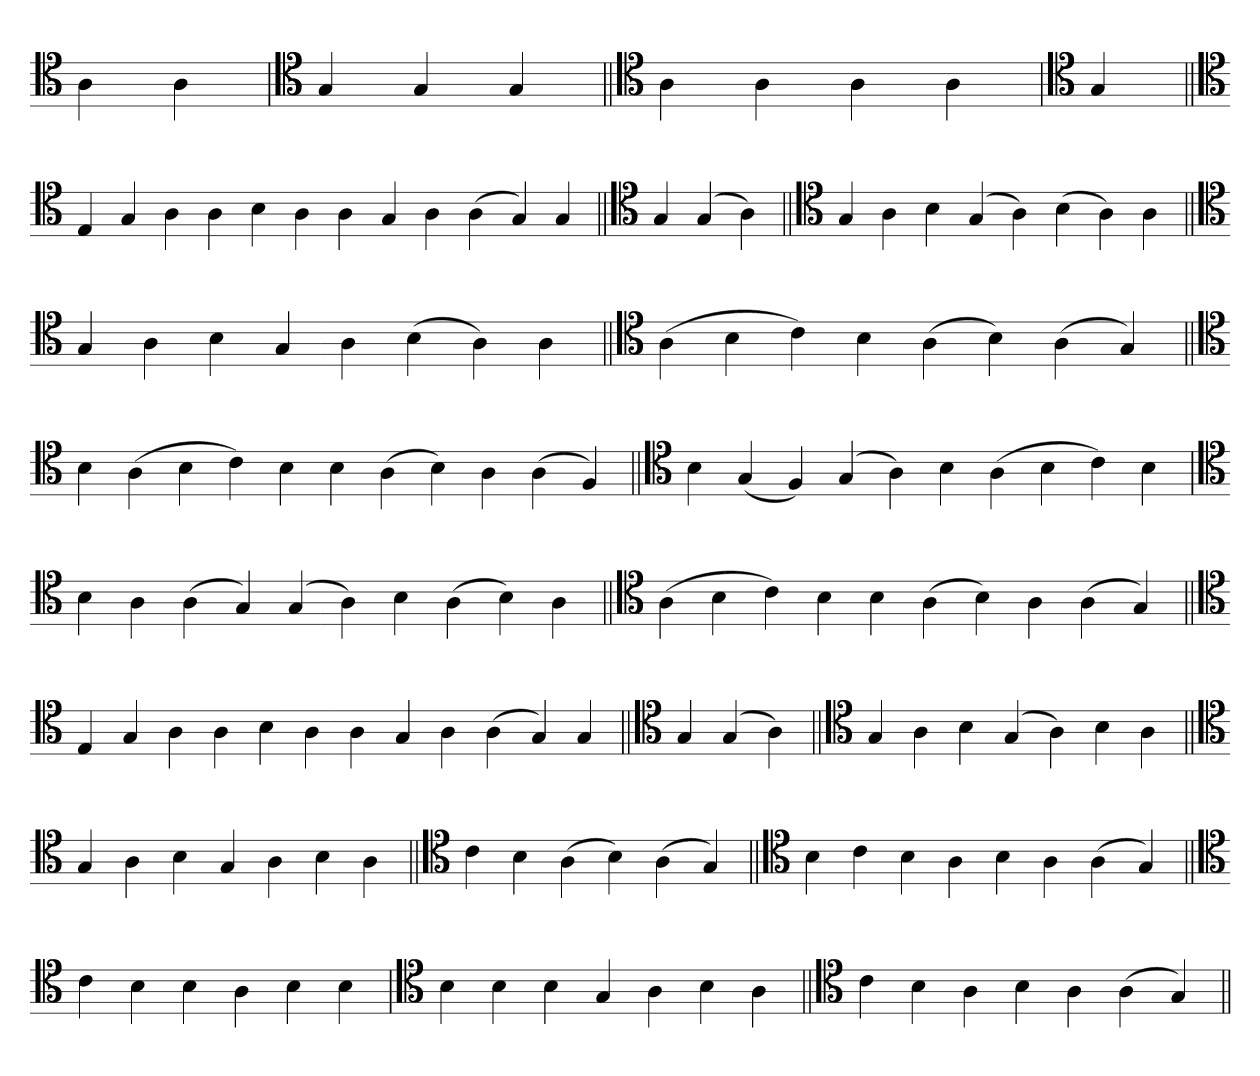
**kern
*part1
*staff1
*clefC4
=
4A
4A
=
*clefC4
4G
4G
4G
=||
*clefC4
4A
4A
4A
4A
=
*clefC4
4G
=||
*clefC4
4E
4G
4A
4A
4B
4A
4A
4G
4A
(4A
4G)
4G
=||
*clefC4
4G
(4G
4A)
=||
*clefC4
4G
4A
4B
(4G
4A)
(4B
4A)
4A
=||
*clefC4
4G
4A
4B
4G
4A
(4B
4A)
4A
=||
*clefC4
(4A
4B
4c)
4B
(4A
4B)
(4A
4G)
=||
*clefC4
4B
(4A
4B
4c)
4B
4B
(4A
4B)
4A
(4A
4F)
=||
*clefC4
4B
(4G
4F)
(4G
4A)
4B
(4A
4B
4c)
4B
=`
*clefC4
4B
4A
(4A
4G)
(4G
4A)
4B
(4A
4B)
4A
=||
*clefC4
(4A
4B
4c)
4B
4B
(4A
4B)
4A
(4A
4G)
=||
*clefC4
4E
4G
4A
4A
4B
4A
4A
4G
4A
(4A
4G)
4G
=||
*clefC4
4G
(4G
4A)
=||
*clefC4
4G
4A
4B
(4G
4A)
4B
4A
=||
*clefC4
4G
4A
4B
4G
4A
4B
4A
=||
*clefC4
4c
4B
(4A
4B)
(4A
4G)
=||
*clefC4
4B
4c
4B
4A
4B
4A
(4A
4G)
=||
*clefC4
4c
4B
4B
4A
4B
4B
=`
*clefC4
4B
4B
4B
4G
4A
4B
4A
=||
*clefC4
4c
4B
4A
4B
4A
(4A
4G)
=||
*-
